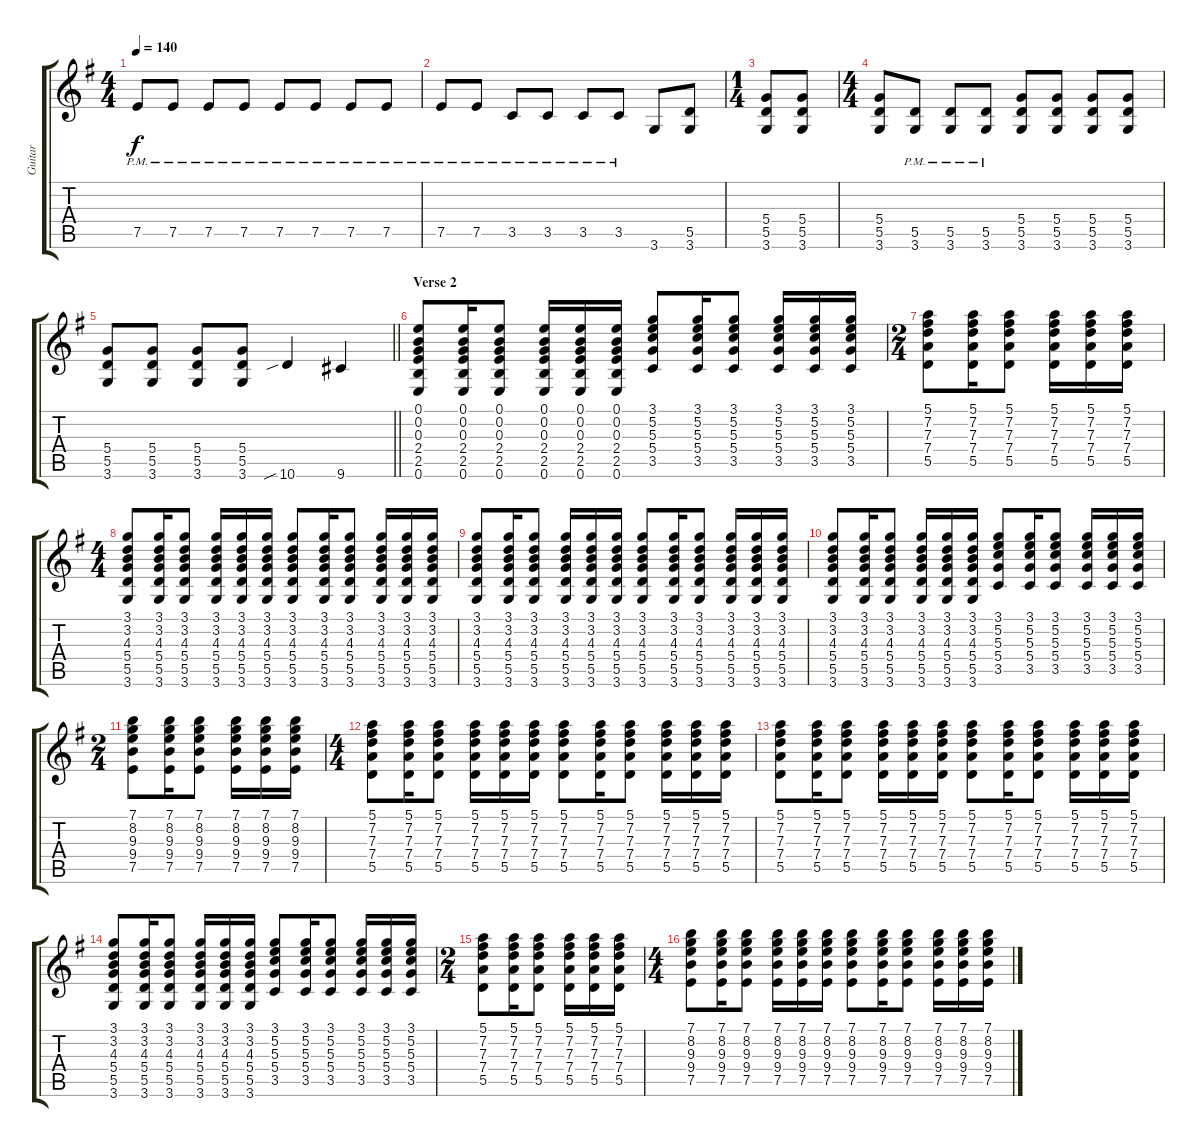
\track ("Guitar" "Guitar") {instrument distortionguitar}
\staff {score tabs}
\tuning (E4 B3 G3 D3 A2 E2) {hide}
\ts (4 4)
\tempo 140
\clef g2
\ks g
7.5{pm}.8{dy f} 7.5{pm}.8 7.5{pm}.8 7.5{pm}.8 7.5{pm}.8 7.5{pm}.8 7.5{pm}.8 7.5{pm}.8 |
7.5{pm}.8 7.5{pm}.8 3.5{pm}.8 3.5{pm}.8 3.5{pm}.8 3.5{pm}.8 3.6.8 (5.5 3.6).8 |
\ts (1 4)
(5.4 5.5 3.6).8 (5.4 5.5 3.6).8 |
\ts (4 4)
(5.4 5.5 3.6).8 (5.5{pm} 3.6{pm}).8 (5.5{pm} 3.6{pm}).8 (5.5{pm} 3.6{pm}).8 (5.4 5.5 3.6).8 (5.4 5.5 3.6).8 (5.4 5.5 3.6).8 (5.4 5.5 3.6).8 |
\barLineRight lightlight
(5.4 5.5 3.6).8 (5.4 5.5 3.6).8 (5.4 5.5 3.6).8 (5.4 5.5 3.6).8 10.6{sib}.4 9.6.4 |
\section ("" "Verse 2")
(0.1 0.2 0.3 2.4 2.5 0.6).8 (0.1 0.2 0.3 2.4 2.5 0.6).16 (0.1 0.2 0.3 2.4 2.5 0.6).8 (0.1 0.2 0.3 2.4 2.5 0.6).16 (0.1 0.2 0.3 2.4 2.5 0.6).16 (0.1 0.2 0.3 2.4 2.5 0.6).16 (3.1 5.2 5.3 5.4 3.5).8 (3.1 5.2 5.3 5.4 3.5).16 (3.1 5.2 5.3 5.4 3.5).8 (3.1 5.2 5.3 5.4 3.5).16 (3.1 5.2 5.3 5.4 3.5).16 (3.1 5.2 5.3 5.4 3.5).16 |
\ts (2 4)
(5.1 7.2 7.3 7.4 5.5).8 (5.1 7.2 7.3 7.4 5.5).16 (5.1 7.2 7.3 7.4 5.5).8 (5.1 7.2 7.3 7.4 5.5).16 (5.1 7.2 7.3 7.4 5.5).16 (5.1 7.2 7.3 7.4 5.5).16 |
\ts (4 4)
(3.1 3.2 4.3 5.4 5.5 3.6).8 (3.1 3.2 4.3 5.4 5.5 3.6).16 (3.1 3.2 4.3 5.4 5.5 3.6).8 (3.1 3.2 4.3 5.4 5.5 3.6).16 (3.1 3.2 4.3 5.4 5.5 3.6).16 (3.1 3.2 4.3 5.4 5.5 3.6).16 (3.1 3.2 4.3 5.4 5.5 3.6).8 (3.1 3.2 4.3 5.4 5.5 3.6).16 (3.1 3.2 4.3 5.4 5.5 3.6).8 (3.1 3.2 4.3 5.4 5.5 3.6).16 (3.1 3.2 4.3 5.4 5.5 3.6).16 (3.1 3.2 4.3 5.4 5.5 3.6).16 |
(3.1 3.2 4.3 5.4 5.5 3.6).8 (3.1 3.2 4.3 5.4 5.5 3.6).16 (3.1 3.2 4.3 5.4 5.5 3.6).8 (3.1 3.2 4.3 5.4 5.5 3.6).16 (3.1 3.2 4.3 5.4 5.5 3.6).16 (3.1 3.2 4.3 5.4 5.5 3.6).16 (3.1 3.2 4.3 5.4 5.5 3.6).8 (3.1 3.2 4.3 5.4 5.5 3.6).16 (3.1 3.2 4.3 5.4 5.5 3.6).8 (3.1 3.2 4.3 5.4 5.5 3.6).16 (3.1 3.2 4.3 5.4 5.5 3.6).16 (3.1 3.2 4.3 5.4 5.5 3.6).16 |
(3.1 3.2 4.3 5.4 5.5 3.6).8 (3.1 3.2 4.3 5.4 5.5 3.6).16 (3.1 3.2 4.3 5.4 5.5 3.6).8 (3.1 3.2 4.3 5.4 5.5 3.6).16 (3.1 3.2 4.3 5.4 5.5 3.6).16 (3.1 3.2 4.3 5.4 5.5 3.6).16 (3.1 5.2 5.3 5.4 3.5).8 (3.1 5.2 5.3 5.4 3.5).16 (3.1 5.2 5.3 5.4 3.5).8 (3.1 5.2 5.3 5.4 3.5).16 (3.1 5.2 5.3 5.4 3.5).16 (3.1 5.2 5.3 5.4 3.5).16 |
\ts (2 4)
(7.1 8.2 9.3 9.4 7.5).8 (7.1 8.2 9.3 9.4 7.5).16 (7.1 8.2 9.3 9.4 7.5).8 (7.1 8.2 9.3 9.4 7.5).16 (7.1 8.2 9.3 9.4 7.5).16 (7.1 8.2 9.3 9.4 7.5).16 |
\ts (4 4)
(5.1 7.2 7.3 7.4 5.5).8 (5.1 7.2 7.3 7.4 5.5).16 (5.1 7.2 7.3 7.4 5.5).8 (5.1 7.2 7.3 7.4 5.5).16 (5.1 7.2 7.3 7.4 5.5).16 (5.1 7.2 7.3 7.4 5.5).16 (5.1 7.2 7.3 7.4 5.5).8 (5.1 7.2 7.3 7.4 5.5).16 (5.1 7.2 7.3 7.4 5.5).8 (5.1 7.2 7.3 7.4 5.5).16 (5.1 7.2 7.3 7.4 5.5).16 (5.1 7.2 7.3 7.4 5.5).16 |
(5.1 7.2 7.3 7.4 5.5).8 (5.1 7.2 7.3 7.4 5.5).16 (5.1 7.2 7.3 7.4 5.5).8 (5.1 7.2 7.3 7.4 5.5).16 (5.1 7.2 7.3 7.4 5.5).16 (5.1 7.2 7.3 7.4 5.5).16 (5.1 7.2 7.3 7.4 5.5).8 (5.1 7.2 7.3 7.4 5.5).16 (5.1 7.2 7.3 7.4 5.5).8 (5.1 7.2 7.3 7.4 5.5).16 (5.1 7.2 7.3 7.4 5.5).16 (5.1 7.2 7.3 7.4 5.5).16 |
(3.1 3.2 4.3 5.4 5.5 3.6).8 (3.1 3.2 4.3 5.4 5.5 3.6).16 (3.1 3.2 4.3 5.4 5.5 3.6).8 (3.1 3.2 4.3 5.4 5.5 3.6).16 (3.1 3.2 4.3 5.4 5.5 3.6).16 (3.1 3.2 4.3 5.4 5.5 3.6).16 (3.1 5.2 5.3 5.4 3.5).8 (3.1 5.2 5.3 5.4 3.5).16 (3.1 5.2 5.3 5.4 3.5).8 (3.1 5.2 5.3 5.4 3.5).16 (3.1 5.2 5.3 5.4 3.5).16 (3.1 5.2 5.3 5.4 3.5).16 |
\ts (2 4)
(5.1 7.2 7.3 7.4 5.5).8 (5.1 7.2 7.3 7.4 5.5).16 (5.1 7.2 7.3 7.4 5.5).8 (5.1 7.2 7.3 7.4 5.5).16 (5.1 7.2 7.3 7.4 5.5).16 (5.1 7.2 7.3 7.4 5.5).16 |
\ts (4 4)
(7.1 8.2 9.3 9.4 7.5).8 (7.1 8.2 9.3 9.4 7.5).16 (7.1 8.2 9.3 9.4 7.5).8 (7.1 8.2 9.3 9.4 7.5).16 (7.1 8.2 9.3 9.4 7.5).16 (7.1 8.2 9.3 9.4 7.5).16 (7.1 8.2 9.3 9.4 7.5).8 (7.1 8.2 9.3 9.4 7.5).16 (7.1 8.2 9.3 9.4 7.5).8 (7.1 8.2 9.3 9.4 7.5).16 (7.1 8.2 9.3 9.4 7.5).16 (7.1 8.2 9.3 9.4 7.5).16
